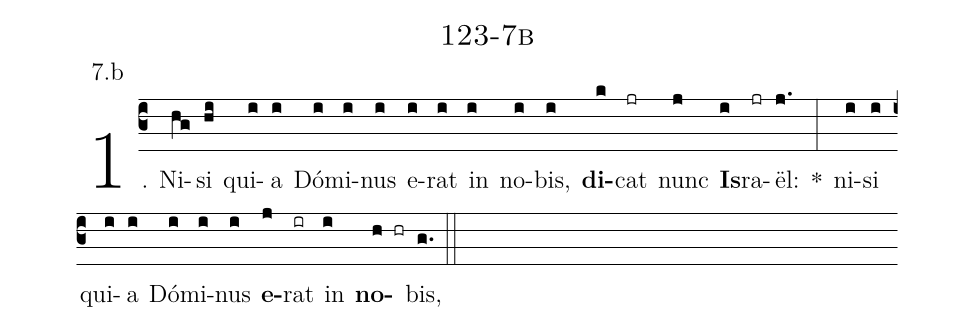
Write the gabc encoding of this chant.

name: 123-7b;
annotation: 7.b;
%%
(c3)1. Ni(hg)si(hi) qui(i)a(i) Dó(i)mi(i)nus(i) e(i)rat(i) in(i) no(i)bis,(i) <b>di</b>(k)cat(jr) nunc(j) <b>Is</b>(i)ra(jr)ël:(j.) *(:) ni(i)si(i) qui(i)a(i) Dó(i)mi(i)nus(i) <b>e</b>(j)rat(ir) in(i) <b>no</b>(h hr)bis,(g.) (::)
